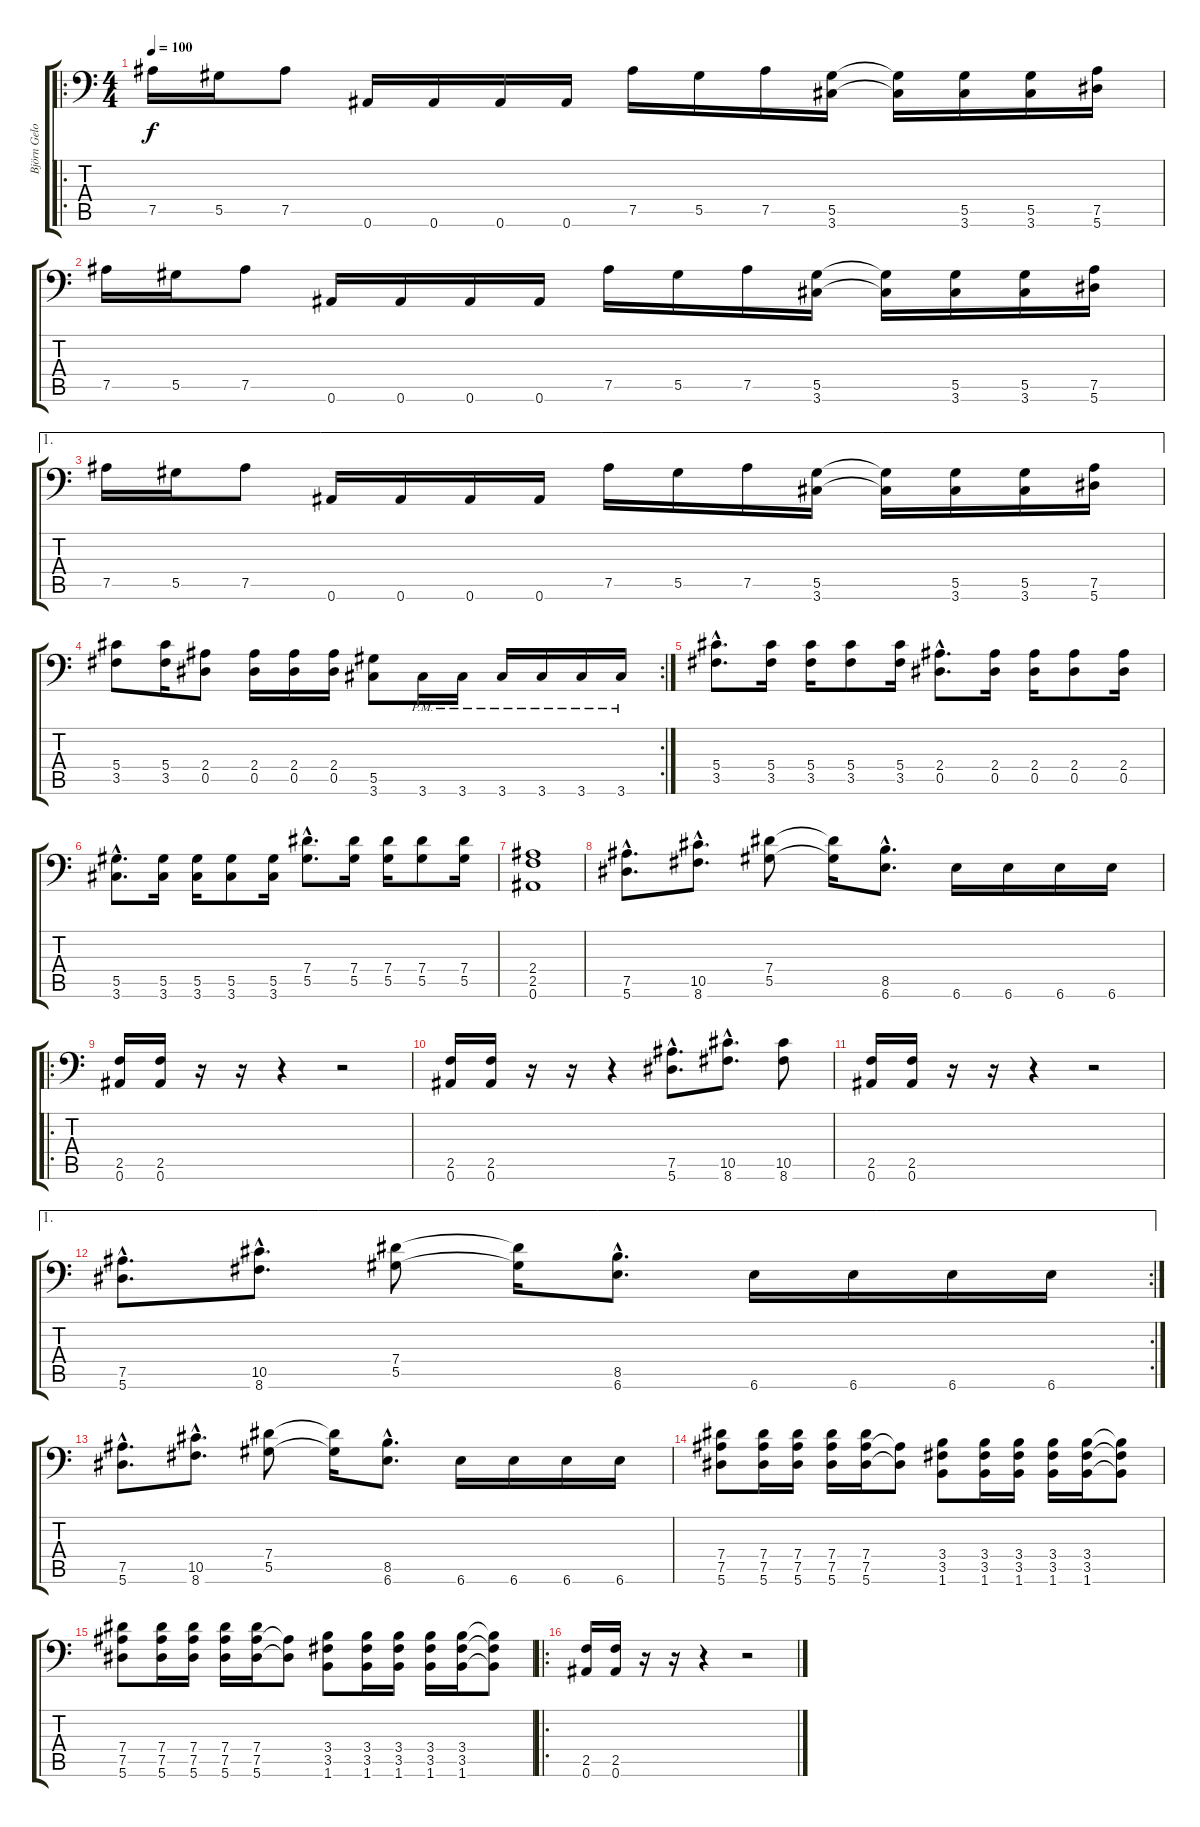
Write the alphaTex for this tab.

\track ("Björn Gelotte" "Björn Gelo") {instrument distortionguitar}
\staff {score tabs}
\tuning (Bb3 F3 Db3 Ab2 Eb2 Bb1) {hide}
\ro
\ts (4 4)
\tempo 100
\clef f4
\ks c
7.5.16{dy f instrument distortionguitar} 5.5.16 7.5.8 0.6.16 0.6.16 0.6.16 0.6.16 7.5.16 5.5.16 7.5.16 (5.5 3.6).16 (5.5{t} 3.6{t}).16 (5.5 3.6).16 (5.5 3.6).16 (7.5 5.6).16 |
7.5.16 5.5.16 7.5.8 0.6.16 0.6.16 0.6.16 0.6.16 7.5.16 5.5.16 7.5.16 (5.5 3.6).16 (5.5{t} 3.6{t}).16 (5.5 3.6).16 (5.5 3.6).16 (7.5 5.6).16 |
\ae 1
7.5.16 5.5.16 7.5.8 0.6.16 0.6.16 0.6.16 0.6.16 7.5.16 5.5.16 7.5.16 (5.5 3.6).16 (5.5{t} 3.6{t}).16 (5.5 3.6).16 (5.5 3.6).16 (7.5 5.6).16 |
\rc 2
(5.4 3.5).8 (5.4 3.5).16 (2.4 0.5).8 (2.4 0.5).16 (2.4 0.5).16 (2.4 0.5).16 (5.5 3.6).8 3.6{pm}.16 3.6{pm}.16 3.6{pm}.16 3.6{pm}.16 3.6{pm}.16 3.6{pm}.16 |
(5.4{hac} 3.5{hac}).8{d} (5.4 3.5).16 (5.4 3.5).16 (5.4 3.5).8 (5.4 3.5).16 (2.4{hac} 0.5{hac}).8{d} (2.4 0.5).16 (2.4 0.5).16 (2.4 0.5).8 (2.4 0.5).16 |
(5.5{hac} 3.6{hac}).8{d} (5.5 3.6).16 (5.5 3.6).16 (5.5 3.6).8 (5.5 3.6).16 (7.4{hac} 5.5{hac}).8{d} (7.4 5.5).16 (7.4 5.5).16 (7.4 5.5).8 (7.4 5.5).16 |
(2.4 2.5 0.6).1 |
(7.5{hac} 5.6{hac}).8{d} (10.5{hac} 8.6{hac}).8{d} (7.4 5.5).8 (7.4{t} 5.5{t}).16 (8.5{hac} 6.6{hac}).8{d} 6.6.16 6.6.16 6.6.16 6.6.16 |
\ro
(2.5 0.6).16 (2.5 0.6).16 r.16 r.16 r.4 r.2 |
(2.5 0.6).16 (2.5 0.6).16 r.16 r.16 r.4 (7.5{hac} 5.6{hac}).8{d} (10.5{hac} 8.6{hac}).8{d} (10.5 8.6).8 |
(2.5 0.6).16 (2.5 0.6).16 r.16 r.16 r.4 r.2 |
\ae 1
\rc 2
(7.5{hac} 5.6{hac}).8{d} (10.5{hac} 8.6{hac}).8{d} (7.4 5.5).8 (7.4{t} 5.5{t}).16 (8.5{hac} 6.6{hac}).8{d} 6.6.16 6.6.16 6.6.16 6.6.16 |
(7.5{hac} 5.6{hac}).8{d} (10.5{hac} 8.6{hac}).8{d} (7.4 5.5).8 (7.4{t} 5.5{t}).16 (8.5{hac} 6.6{hac}).8{d} 6.6.16 6.6.16 6.6.16 6.6.16 |
(7.4 7.5 5.6).8 (7.4 7.5 5.6).16 (7.4 7.5 5.6).16 (7.4 7.5 5.6).16 (7.4 7.5 5.6).16 (7.5{t} 5.6{t}).8 (3.4 3.5 1.6).8 (3.4 3.5 1.6).16 (3.4 3.5 1.6).16 (3.4 3.5 1.6).16 (3.4 3.5 1.6).16 (3.4{t} 3.5{t} 1.6{t}).8 |
(7.4 7.5 5.6).8 (7.4 7.5 5.6).16 (7.4 7.5 5.6).16 (7.4 7.5 5.6).16 (7.4 7.5 5.6).16 (7.5{t} 5.6{t}).8 (3.4 3.5 1.6).8 (3.4 3.5 1.6).16 (3.4 3.5 1.6).16 (3.4 3.5 1.6).16 (3.4 3.5 1.6).16 (3.4{t} 3.5{t} 1.6{t}).8 |
\ro
(2.5 0.6).16 (2.5 0.6).16 r.16 r.16 r.4 r.2
